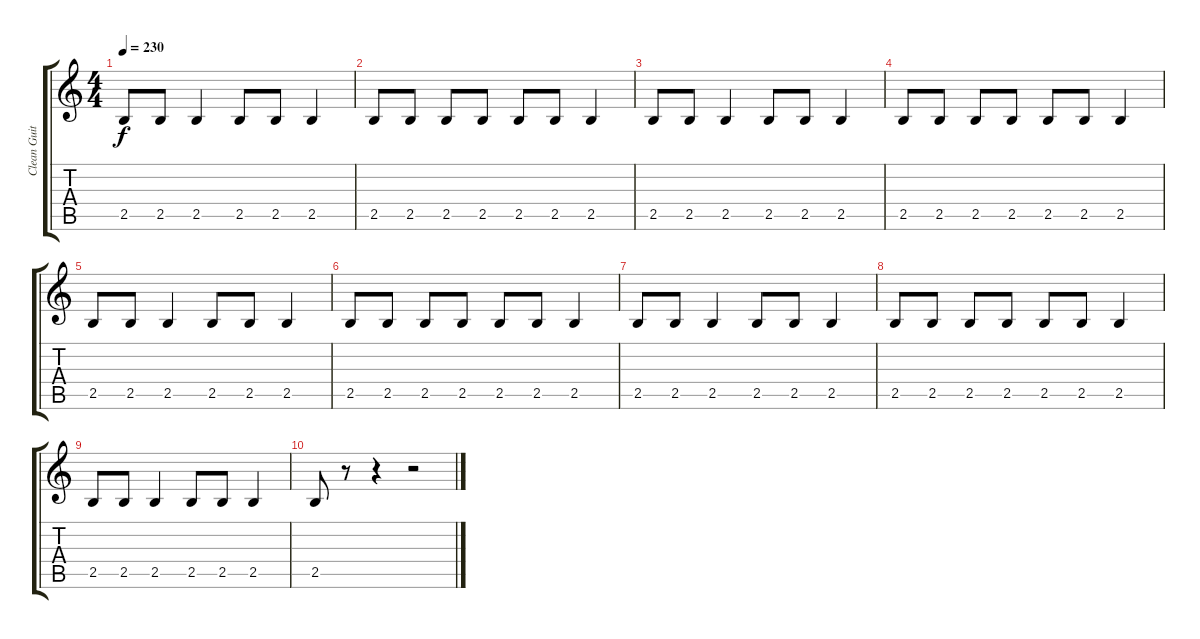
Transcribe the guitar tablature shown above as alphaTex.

\track ("Clean Guitar 2" "Clean Guit") {instrument electricguitarclean}
\staff {score tabs}
\tuning (E4 B3 G3 D3 A2 E2) {hide}
\ts (4 4)
\tempo 230
\clef g2
\ks c
2.5.8{dy f} 2.5.8 2.5.4 2.5.8 2.5.8 2.5.4 |
2.5.8 2.5.8 2.5.8 2.5.8 2.5.8 2.5.8 2.5.4 |
2.5.8 2.5.8 2.5.4 2.5.8 2.5.8 2.5.4 |
2.5.8 2.5.8 2.5.8 2.5.8 2.5.8 2.5.8 2.5.4 |
2.5.8 2.5.8 2.5.4 2.5.8 2.5.8 2.5.4 |
2.5.8 2.5.8 2.5.8 2.5.8 2.5.8 2.5.8 2.5.4 |
2.5.8 2.5.8 2.5.4 2.5.8 2.5.8 2.5.4 |
2.5.8 2.5.8 2.5.8 2.5.8 2.5.8 2.5.8 2.5.4 |
2.5.8 2.5.8 2.5.4 2.5.8 2.5.8 2.5.4 |
2.5.8 r.8 r.4 r.2
